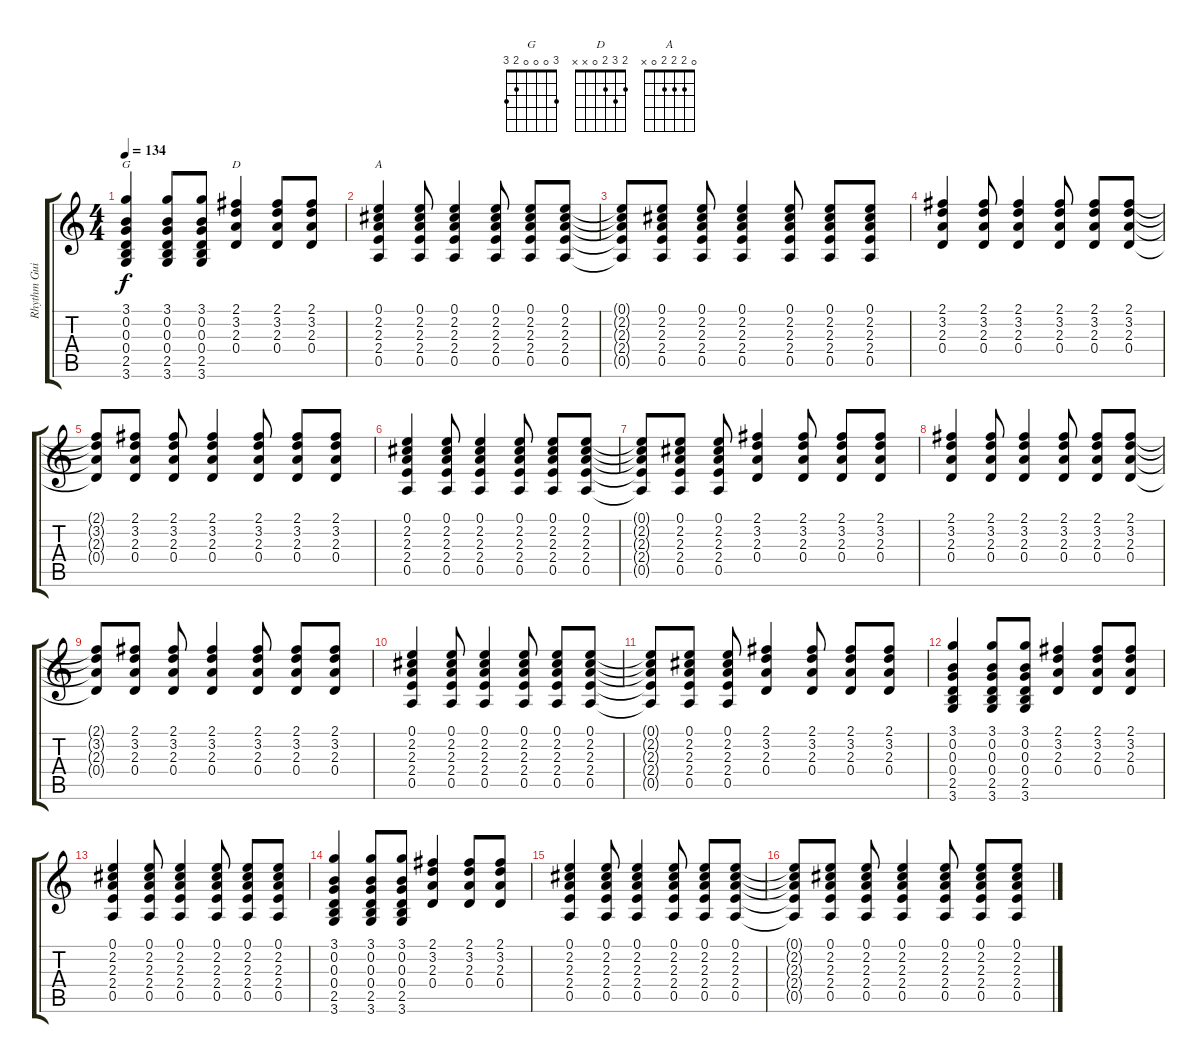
\track ("Rhythm Guitar" "Rhythm Gui") {instrument acousticguitarsteel}
\staff {score tabs}
\tuning (E4 B3 G3 D3 A2 E2) {hide}
\chord ("G" 3 0 0 0 2 3)
\chord ("D" 2 3 2 0 x x)
\chord ("A" 0 2 2 2 0 x)
\ts (4 4)
\tempo 134
\clef g2
\ks c
(3.1 0.2 0.3 0.4 2.5 3.6).4{ch "G" dy f} (3.1 0.2 0.3 0.4 2.5 3.6).8 (3.1 0.2 0.3 0.4 2.5 3.6).8 (2.1 3.2 2.3 0.4).4{ch "D"} (2.1 3.2 2.3 0.4).8 (2.1 3.2 2.3 0.4).8 |
(0.1 2.2 2.3 2.4 0.5).4{ch "A"} (0.1 2.2 2.3 2.4 0.5).8 (0.1 2.2 2.3 2.4 0.5).4 (0.1 2.2 2.3 2.4 0.5).8 (0.1 2.2 2.3 2.4 0.5).8 (0.1 2.2 2.3 2.4 0.5).8 |
(0.1{t} 2.2{t} 2.3{t} 2.4{t} 0.5{t}).8 (0.1 2.2 2.3 2.4 0.5).8 (0.1 2.2 2.3 2.4 0.5).8 (0.1 2.2 2.3 2.4 0.5).4 (0.1 2.2 2.3 2.4 0.5).8 (0.1 2.2 2.3 2.4 0.5).8 (0.1 2.2 2.3 2.4 0.5).8 |
(2.1 3.2 2.3 0.4).4 (2.1 3.2 2.3 0.4).8 (2.1 3.2 2.3 0.4).4 (2.1 3.2 2.3 0.4).8 (2.1 3.2 2.3 0.4).8 (2.1 3.2 2.3 0.4).8 |
(2.1{t} 3.2{t} 2.3{t} 0.4{t}).8 (2.1 3.2 2.3 0.4).8 (2.1 3.2 2.3 0.4).8 (2.1 3.2 2.3 0.4).4 (2.1 3.2 2.3 0.4).8 (2.1 3.2 2.3 0.4).8 (2.1 3.2 2.3 0.4).8 |
(0.1 2.2 2.3 2.4 0.5).4 (0.1 2.2 2.3 2.4 0.5).8 (0.1 2.2 2.3 2.4 0.5).4 (0.1 2.2 2.3 2.4 0.5).8 (0.1 2.2 2.3 2.4 0.5).8 (0.1 2.2 2.3 2.4 0.5).8 |
(0.1{t} 2.2{t} 2.3{t} 2.4{t} 0.5{t}).8 (0.1 2.2 2.3 2.4 0.5).8 (0.1 2.2 2.3 2.4 0.5).8 (2.1 3.2 2.3 0.4).4 (2.1 3.2 2.3 0.4).8 (2.1 3.2 2.3 0.4).8 (2.1 3.2 2.3 0.4).8 |
(2.1 3.2 2.3 0.4).4 (2.1 3.2 2.3 0.4).8 (2.1 3.2 2.3 0.4).4 (2.1 3.2 2.3 0.4).8 (2.1 3.2 2.3 0.4).8 (2.1 3.2 2.3 0.4).8 |
(2.1{t} 3.2{t} 2.3{t} 0.4{t}).8 (2.1 3.2 2.3 0.4).8 (2.1 3.2 2.3 0.4).8 (2.1 3.2 2.3 0.4).4 (2.1 3.2 2.3 0.4).8 (2.1 3.2 2.3 0.4).8 (2.1 3.2 2.3 0.4).8 |
(0.1 2.2 2.3 2.4 0.5).4 (0.1 2.2 2.3 2.4 0.5).8 (0.1 2.2 2.3 2.4 0.5).4 (0.1 2.2 2.3 2.4 0.5).8 (0.1 2.2 2.3 2.4 0.5).8 (0.1 2.2 2.3 2.4 0.5).8 |
(0.1{t} 2.2{t} 2.3{t} 2.4{t} 0.5{t}).8 (0.1 2.2 2.3 2.4 0.5).8 (0.1 2.2 2.3 2.4 0.5).8 (2.1 3.2 2.3 0.4).4 (2.1 3.2 2.3 0.4).8 (2.1 3.2 2.3 0.4).8 (2.1 3.2 2.3 0.4).8 |
(3.1 0.2 0.3 0.4 2.5 3.6).4 (3.1 0.2 0.3 0.4 2.5 3.6).8 (3.1 0.2 0.3 0.4 2.5 3.6).8 (2.1 3.2 2.3 0.4).4 (2.1 3.2 2.3 0.4).8 (2.1 3.2 2.3 0.4).8 |
(0.1 2.2 2.3 2.4 0.5).4 (0.1 2.2 2.3 2.4 0.5).8 (0.1 2.2 2.3 2.4 0.5).4 (0.1 2.2 2.3 2.4 0.5).8 (0.1 2.2 2.3 2.4 0.5).8 (0.1 2.2 2.3 2.4 0.5).8 |
(3.1 0.2 0.3 0.4 2.5 3.6).4 (3.1 0.2 0.3 0.4 2.5 3.6).8 (3.1 0.2 0.3 0.4 2.5 3.6).8 (2.1 3.2 2.3 0.4).4 (2.1 3.2 2.3 0.4).8 (2.1 3.2 2.3 0.4).8 |
(0.1 2.2 2.3 2.4 0.5).4 (0.1 2.2 2.3 2.4 0.5).8 (0.1 2.2 2.3 2.4 0.5).4 (0.1 2.2 2.3 2.4 0.5).8 (0.1 2.2 2.3 2.4 0.5).8 (0.1 2.2 2.3 2.4 0.5).8 |
(0.1{t} 2.2{t} 2.3{t} 2.4{t} 0.5{t}).8 (0.1 2.2 2.3 2.4 0.5).8 (0.1 2.2 2.3 2.4 0.5).8 (0.1 2.2 2.3 2.4 0.5).4 (0.1 2.2 2.3 2.4 0.5).8 (0.1 2.2 2.3 2.4 0.5).8 (0.1 2.2 2.3 2.4 0.5).8
